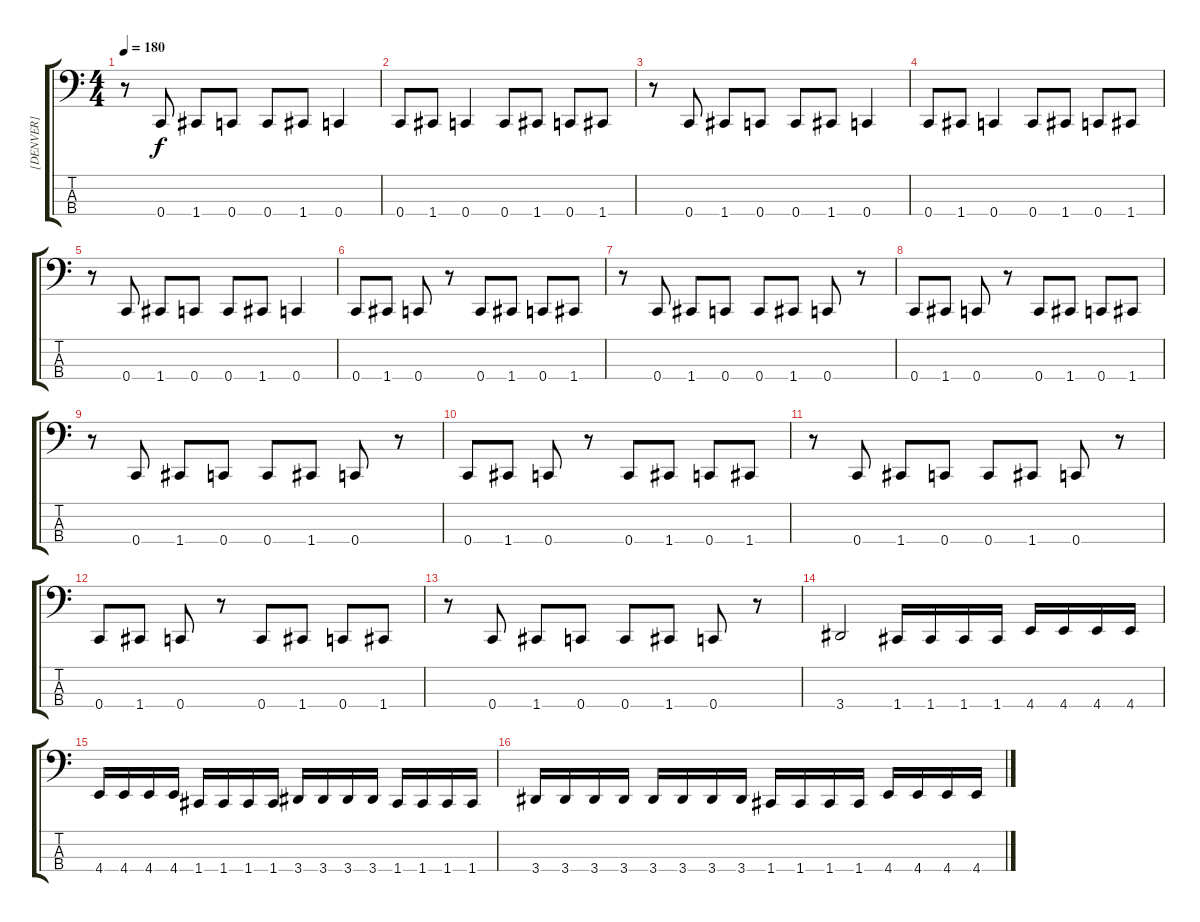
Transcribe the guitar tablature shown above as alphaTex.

\track ("[DENVER]" "[DENVER]") {instrument electricbasspick}
\staff {score tabs}
\tuning (F2 C2 G1 C1) {hide}
\ts (4 4)
\tempo 180
\clef f4
\ks c
r.8{dy f} 0.4.8 1.4.8 0.4.8 0.4.8 1.4.8 0.4.4 |
0.4.8 1.4.8 0.4.4 0.4.8 1.4.8 0.4.8 1.4.8 |
r.8 0.4.8 1.4.8 0.4.8 0.4.8 1.4.8 0.4.4 |
0.4.8 1.4.8 0.4.4 0.4.8 1.4.8 0.4.8 1.4.8 |
r.8 0.4.8 1.4.8 0.4.8 0.4.8 1.4.8 0.4.4 |
0.4.8 1.4.8 0.4.8 r.8 0.4.8 1.4.8 0.4.8 1.4.8 |
r.8 0.4.8 1.4.8 0.4.8 0.4.8 1.4.8 0.4.8 r.8 |
0.4.8 1.4.8 0.4.8 r.8 0.4.8 1.4.8 0.4.8 1.4.8 |
r.8 0.4.8 1.4.8 0.4.8 0.4.8 1.4.8 0.4.8 r.8 |
0.4.8 1.4.8 0.4.8 r.8 0.4.8 1.4.8 0.4.8 1.4.8 |
r.8 0.4.8 1.4.8 0.4.8 0.4.8 1.4.8 0.4.8 r.8 |
0.4.8 1.4.8 0.4.8 r.8 0.4.8 1.4.8 0.4.8 1.4.8 |
r.8 0.4.8 1.4.8 0.4.8 0.4.8 1.4.8 0.4.8 r.8 |
3.4.2 1.4.16 1.4.16 1.4.16 1.4.16 4.4.16 4.4.16 4.4.16 4.4.16 |
4.4.16 4.4.16 4.4.16 4.4.16 1.4.16 1.4.16 1.4.16 1.4.16 3.4.16 3.4.16 3.4.16 3.4.16 1.4.16 1.4.16 1.4.16 1.4.16 |
3.4.16 3.4.16 3.4.16 3.4.16 3.4.16 3.4.16 3.4.16 3.4.16 1.4.16 1.4.16 1.4.16 1.4.16 4.4.16 4.4.16 4.4.16 4.4.16
